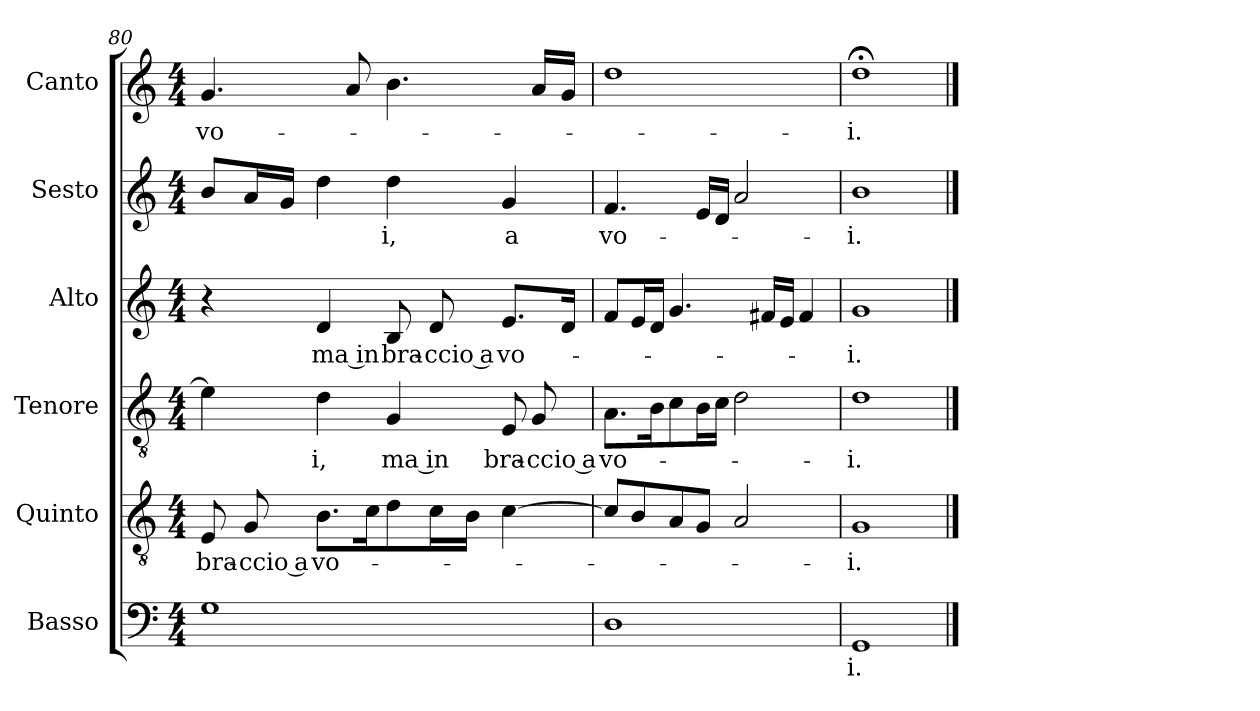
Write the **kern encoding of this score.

**kern	**text	**kern	**text	**kern	**text	**kern	**text	**kern	**text	**kern	**text
*part6	*part6	*part5	*part5	*part4	*part4	*part3	*part3	*part2	*part2	*part1	*part1
*staff6	*staff6	*staff5	*staff5	*staff4	*staff4	*staff3	*staff3	*staff2	*staff2	*staff1	*staff1
*I"Basso	*	*I"Quinto	*	*I"Tenore	*	*I"Alto	*	*I"Sesto	*	*I"Canto	*
*I'B	*	*	*	*I'T	*	*I'A	*	*	*	*I'C	*
*clefF4	*	*clefGv2	*	*clefGv2	*	*clefG2	*	*clefG2	*	*clefG2	*
*k[]	*	*k[]	*	*k[]	*	*k[]	*	*k[]	*	*k[]	*
*C:	*	*C:	*	*C:	*	*C:	*	*C:	*	*C:	*
*M4/4	*	*M4/4	*	*M4/4	*	*M4/4	*	*M4/4	*	*M4/4	*
=80	=80	=80	=80	=80	=80	=80	=80	=80	=80	=80	=80
!	!	!	!LO:LY:b	!	!	!	!	!	!	!	!LO:LY:b
1G	.	8E/	bra-	4e\]	.	4r	.	8b/L	.	4.g/	vo-
!	!	!	!LO:LY:b	!	!	!	!	!	!	!	!
.	.	8G/	-ccio a	.	.	.	.	16a/L	.	.	.
.	.	.	.	.	.	.	.	16g/JJ	.	.	.
!	!	!	!LO:LY:b	!	!LO:LY:b	!	!LO:LY:b	!	!	!	!
.	.	8.B\L	vo-	4d\	-i,	4d/	ma in	4dd\	.	.	.
.	.	.	.	.	.	.	.	.	.	8a/	.
.	.	16c\k	.	.	.	.	.	.	.	.	.
!	!	!	!	!	!LO:LY:b	!	!LO:LY:b	!	!LO:LY:b	!	!
.	.	8d\	.	4G/	ma in	8B/	bra-	4dd\	-i,	4.b\	.
!	!	!	!	!	!	!	!LO:LY:b	!	!	!	!
.	.	16c\L	.	.	.	8d/	-ccio a	.	.	.	.
.	.	16B\JJ	.	.	.	.	.	.	.	.	.
!	!	!	!	!	!LO:LY:b	!	!LO:LY:b	!	!LO:LY:b	!	!
.	.	[4c\	.	8E/	bra-	8.e/L	vo-	4g/	a	.	.
!	!	!	!	!	!LO:LY:b	!	!	!	!	!	!
.	.	.	.	8G/	-ccio a	.	.	.	.	16a/LL	.
.	.	.	.	.	.	16d/Jk	.	.	.	16g/JJ	.
=81	=81	=81	=81	=81	=81	=81	=81	=81	=81	=81	=81
!	!	!	!	!	!LO:LY:b	!	!	!	!LO:LY:b	!	!
1D	.	8c/L]	.	8.A\L	vo-	8f/L	.	4.f/	vo-	1dd	.
.	.	8B/	.	.	.	16e/L	.	.	.	.	.
.	.	.	.	16B\k	.	16d/JJ	.	.	.	.	.
.	.	8A/	.	8c\	.	4.g/	.	.	.	.	.
.	.	8G/J	.	16B\L	.	.	.	16e/LL	.	.	.
.	.	.	.	16c\JJ	.	.	.	16d/JJ	.	.	.
.	.	2A/	.	2d\	.	.	.	2a/	.	.	.
.	.	.	.	.	.	16f#X/LL	.	.	.	.	.
.	.	.	.	.	.	16e/JJ	.	.	.	.	.
.	.	.	.	.	.	4f#/	.	.	.	.	.
=82	=82	=82	=82	=82	=82	=82	=82	=82	=82	=82	=82
!	!LO:LY:b	!	!LO:LY:b	!	!LO:LY:b	!	!LO:LY:b	!	!LO:LY:b	!	!LO:LY:b
1GG	-i.	1G	-i.	1d	-i.	1g	-i.	1b	-i.	1dd;<	-i.
==	==	==	==	==	==	==	==	==	==	==	==
*-	*-	*-	*-	*-	*-	*-	*-	*-	*-	*-	*-
